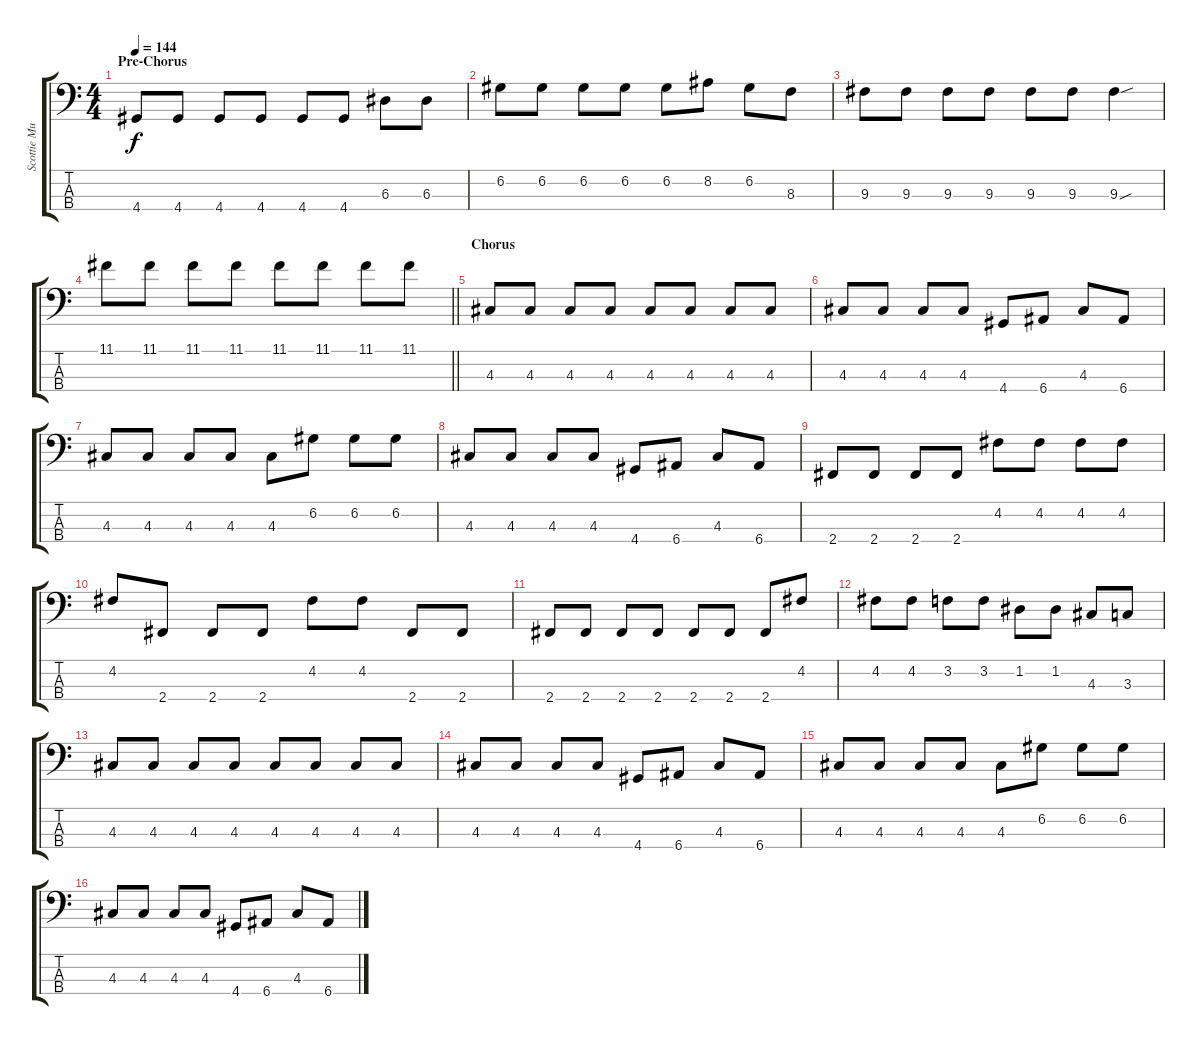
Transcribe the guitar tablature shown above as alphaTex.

\track ("Scottie Murphy - Bass" "Scottie Mu") {instrument electricbasspick}
\staff {score tabs}
\tuning (G2 D2 A1 E1) {hide}
\ts (4 4)
\section ("" "Pre-Chorus")
\tempo 144
\clef f4
\ks c
4.4.8{dy f} 4.4.8 4.4.8 4.4.8 4.4.8 4.4.8 6.3.8 6.3.8 |
6.2.8 6.2.8 6.2.8 6.2.8 6.2.8 8.2.8 6.2.8 8.3.8 |
9.3.8 9.3.8 9.3.8 9.3.8 9.3.8 9.3.8 9.3{sou}.4 |
\barLineRight lightlight
11.1.8 11.1.8 11.1.8 11.1.8 11.1.8 11.1.8 11.1.8 11.1.8 |
\section ("" "Chorus")
4.3.8 4.3.8 4.3.8 4.3.8 4.3.8 4.3.8 4.3.8 4.3.8 |
4.3.8 4.3.8 4.3.8 4.3.8 4.4.8 6.4.8 4.3.8 6.4.8 |
4.3.8 4.3.8 4.3.8 4.3.8 4.3.8 6.2.8 6.2.8 6.2.8 |
4.3.8 4.3.8 4.3.8 4.3.8 4.4.8 6.4.8 4.3.8 6.4.8 |
2.4.8 2.4.8 2.4.8 2.4.8 4.2.8 4.2.8 4.2.8 4.2.8 |
4.2.8 2.4.8 2.4.8 2.4.8 4.2.8 4.2.8 2.4.8 2.4.8 |
2.4.8 2.4.8 2.4.8 2.4.8 2.4.8 2.4.8 2.4.8 4.2.8 |
4.2.8 4.2.8 3.2.8 3.2.8 1.2.8 1.2.8 4.3.8 3.3.8 |
4.3.8 4.3.8 4.3.8 4.3.8 4.3.8 4.3.8 4.3.8 4.3.8 |
4.3.8 4.3.8 4.3.8 4.3.8 4.4.8 6.4.8 4.3.8 6.4.8 |
4.3.8 4.3.8 4.3.8 4.3.8 4.3.8 6.2.8 6.2.8 6.2.8 |
4.3.8 4.3.8 4.3.8 4.3.8 4.4.8 6.4.8 4.3.8 6.4.8
